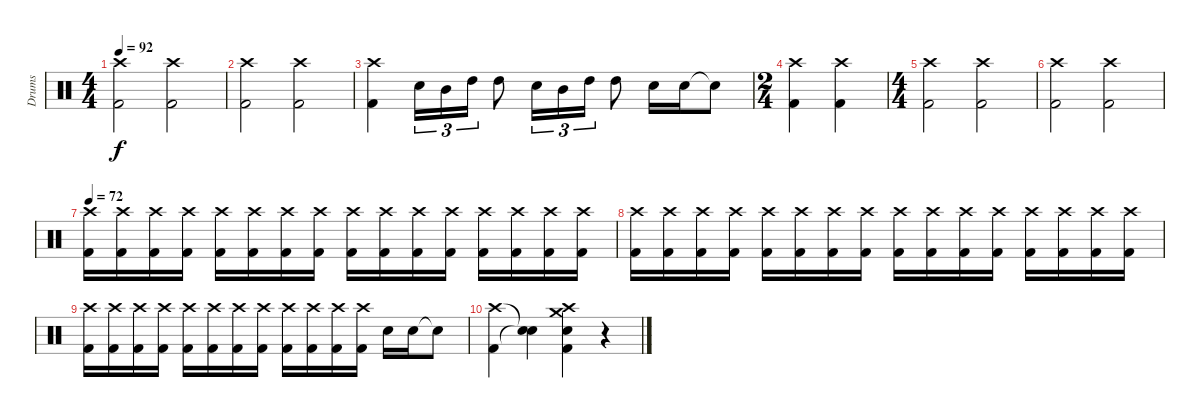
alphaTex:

\track ("Drums" "Drums") {instrument percussion}
\staff {score}
\articulation defaults
\ts (4 4)
\tempo 92
\clef neutral
\ks c
("Crash high (hit)" "Kick (hit) 2").2{dy f} ("Crash high (hit)" "Kick (hit) 2").2 |
("Crash high (hit)" "Kick (hit) 2").2 ("Crash high (hit)" "Kick (hit) 2").2 |
("Crash high (hit)" "Kick (hit) 2").4 "Electric Snare (hit)".16{tu (3 2)} "Mid Tom (hit)".16{tu (3 2)} "High Tom (hit)".16{tu (3 2)} "High Tom (hit)".8 "Electric Snare (hit)".16{tu (3 2)} "Mid Tom (hit)".16{tu (3 2)} "High Tom (hit)".16{tu (3 2)} "High Tom (hit)".8 "Electric Snare (hit)".16 "Electric Snare (hit)".16 "Snare (hit)"{t}.8 |
\ts (2 4)
("Crash high (hit)" "Kick (hit) 2").4 ("Crash high (hit)" "Kick (hit) 2").4 |
\ts (4 4)
("Crash high (hit)" "Kick (hit) 2").2 ("Crash high (hit)" "Kick (hit) 2").2 |
("Crash high (hit)" "Kick (hit) 2").2 ("Crash high (hit)" "Kick (hit) 2").2 |
\tempo 72
("Crash high (hit)" "Kick (hit) 2").16 ("Crash high (hit)" "Kick (hit) 2").16 ("Crash high (hit)" "Kick (hit) 2").16 ("Crash high (hit)" "Kick (hit) 2").16 ("Crash high (hit)" "Kick (hit) 2").16 ("Crash high (hit)" "Kick (hit) 2").16 ("Crash high (hit)" "Kick (hit) 2").16 ("Crash high (hit)" "Kick (hit) 2").16 ("Crash high (hit)" "Kick (hit) 2").16 ("Crash high (hit)" "Kick (hit) 2").16 ("Crash high (hit)" "Kick (hit) 2").16 ("Crash high (hit)" "Kick (hit) 2").16 ("Crash high (hit)" "Kick (hit) 2").16 ("Crash high (hit)" "Kick (hit) 2").16 ("Crash high (hit)" "Kick (hit) 2").16 ("Crash high (hit)" "Kick (hit) 2").16 |
("Crash high (hit)" "Kick (hit) 2").16 ("Crash high (hit)" "Kick (hit) 2").16 ("Crash high (hit)" "Kick (hit) 2").16 ("Crash high (hit)" "Kick (hit) 2").16 ("Crash high (hit)" "Kick (hit) 2").16 ("Crash high (hit)" "Kick (hit) 2").16 ("Crash high (hit)" "Kick (hit) 2").16 ("Crash high (hit)" "Kick (hit) 2").16 ("Crash high (hit)" "Kick (hit) 2").16 ("Crash high (hit)" "Kick (hit) 2").16 ("Crash high (hit)" "Kick (hit) 2").16 ("Crash high (hit)" "Kick (hit) 2").16 ("Crash high (hit)" "Kick (hit) 2").16 ("Crash high (hit)" "Kick (hit) 2").16 ("Crash high (hit)" "Kick (hit) 2").16 ("Crash high (hit)" "Kick (hit) 2").16 |
("Crash high (hit)" "Kick (hit) 2").16 ("Crash high (hit)" "Kick (hit) 2").16 ("Crash high (hit)" "Kick (hit) 2").16 ("Crash high (hit)" "Kick (hit) 2").16 ("Crash high (hit)" "Kick (hit) 2").16 ("Crash high (hit)" "Kick (hit) 2").16 ("Crash high (hit)" "Kick (hit) 2").16 ("Crash high (hit)" "Kick (hit) 2").16 ("Crash high (hit)" "Kick (hit) 2").16 ("Crash high (hit)" "Kick (hit) 2").16 ("Crash high (hit)" "Kick (hit) 2").16 ("Crash high (hit)" "Kick (hit) 2").16 "Electric Snare (hit)".16 "Electric Snare (hit)".16 "Snare (hit)"{t}.8 |
("Crash high (hit)" "Kick (hit) 2").4 ("Snare (hit)"{t} "Snare (hit)"{t}).4 ("Crash high (hit)" "Kick (hit) 2" "Crash medium (hit)" "Electric Snare (hit)").4 r.4
